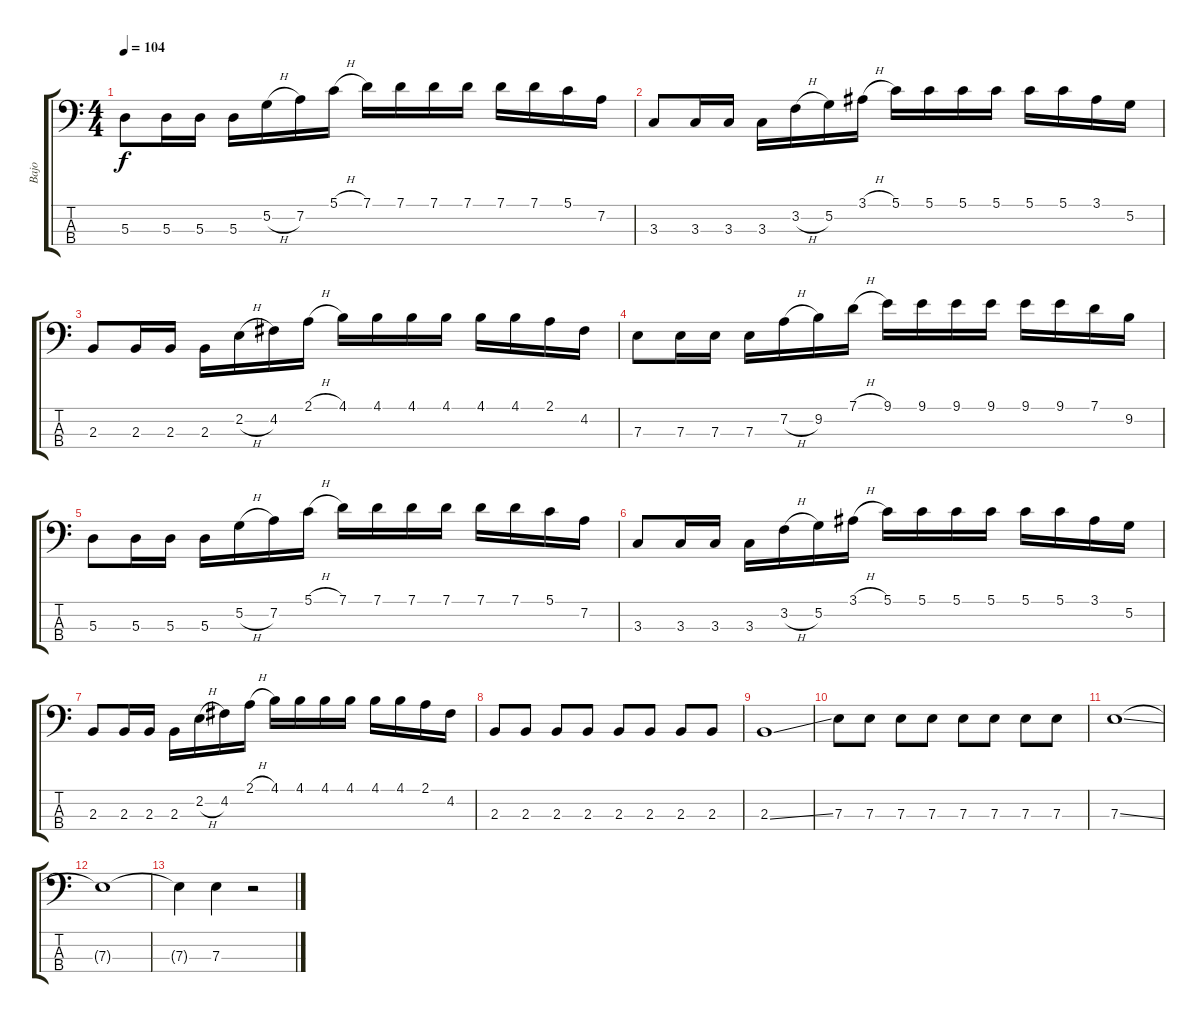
\track ("Bajo" "Bajo") {instrument electricbassfinger}
\staff {score tabs}
\tuning (G2 D2 A1 E1) {hide}
\ts (4 4)
\tempo 104
\clef f4
\ks c
5.3.8{dy f} 5.3.16 5.3.16 5.3.16 5.2{h}.16 7.2.16 5.1{h}.16 7.1.16 7.1.16 7.1.16 7.1.16 7.1.16 7.1.16 5.1.16 7.2.16 |
3.3.8 3.3.16 3.3.16 3.3.16 3.2{h}.16 5.2.16 3.1{h}.16 5.1.16 5.1.16 5.1.16 5.1.16 5.1.16 5.1.16 3.1.16 5.2.16 |
2.3.8 2.3.16 2.3.16 2.3.16 2.2{h}.16 4.2.16 2.1{h}.16 4.1.16 4.1.16 4.1.16 4.1.16 4.1.16 4.1.16 2.1.16 4.2.16 |
7.3.8 7.3.16 7.3.16 7.3.16 7.2{h}.16 9.2.16 7.1{h}.16 9.1.16 9.1.16 9.1.16 9.1.16 9.1.16 9.1.16 7.1.16 9.2.16 |
5.3.8 5.3.16 5.3.16 5.3.16 5.2{h}.16 7.2.16 5.1{h}.16 7.1.16 7.1.16 7.1.16 7.1.16 7.1.16 7.1.16 5.1.16 7.2.16 |
3.3.8 3.3.16 3.3.16 3.3.16 3.2{h}.16 5.2.16 3.1{h}.16 5.1.16 5.1.16 5.1.16 5.1.16 5.1.16 5.1.16 3.1.16 5.2.16 |
2.3.8 2.3.16 2.3.16 2.3.16 2.2{h}.16 4.2.16 2.1{h}.16 4.1.16 4.1.16 4.1.16 4.1.16 4.1.16 4.1.16 2.1.16 4.2.16 |
2.3.8 2.3.8 2.3.8 2.3.8 2.3.8 2.3.8 2.3.8 2.3.8 |
2.3{ss}.1 |
7.3.8 7.3.8 7.3.8 7.3.8 7.3.8 7.3.8 7.3.8 7.3.8 |
7.3{ss}.1 |
7.3{t}.1 |
7.3{t}.4 7.3.4 r.2
